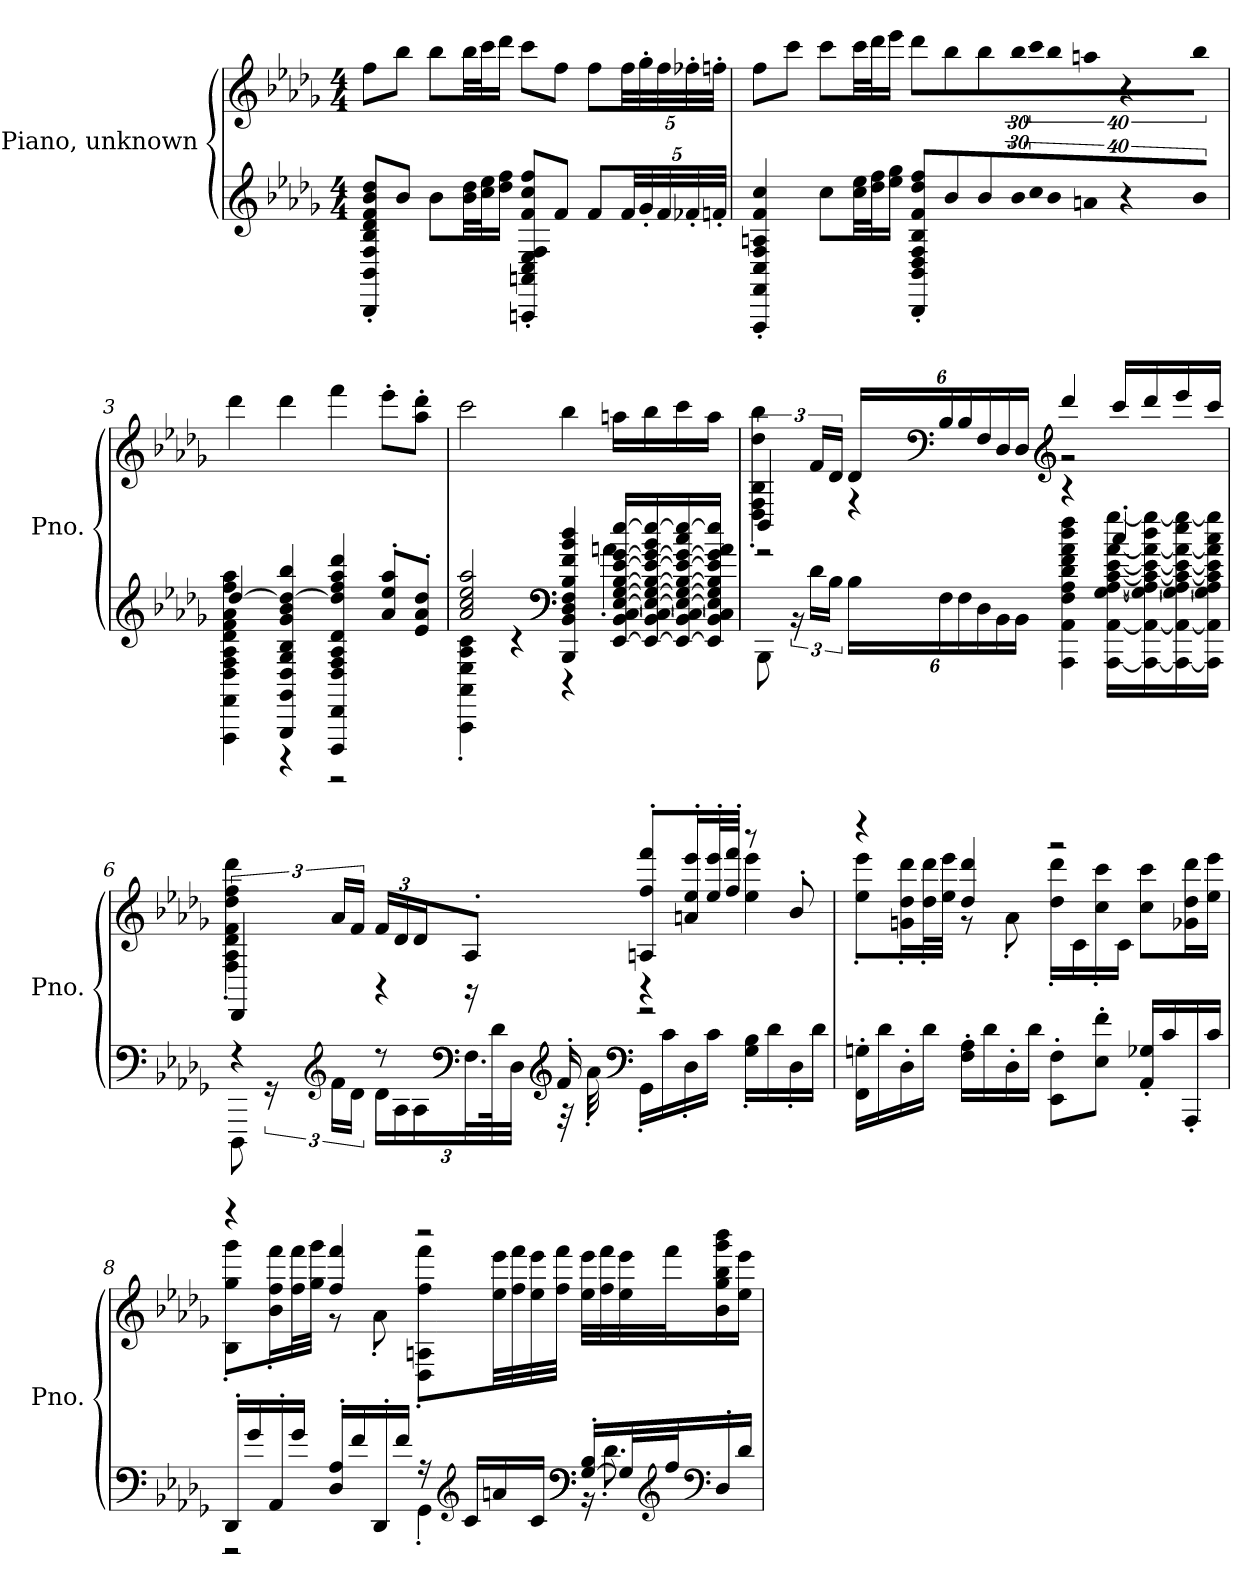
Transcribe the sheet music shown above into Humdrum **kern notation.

**kern	**kern
*part1	*part1
*staff2	*staff1
*I"Piano, unknown	*
*I'Pno.	*
*clefG2	*clefG2
*k[b-e-a-d-g-]	*k[b-e-a-d-g-]
*M4/4	*M4/4
*MM120	*MM120
=1	=1
8BBB-/' 8BB-/' 8F/' 8B-/' 8d-/' 8f/' 8b-/' 8dd-/'L	8ff\L
8b-/J	8bb-\J
8b-\L	8bb-\L
32b-\ 32dd-\LL	32bb-\LL
32cc\ 32ee-\J	32ccc\J
16dd-\ 16ff\JJ	16ddd-\JJ
8AAAn/' 8AAn/' 8C/' 8E-/' 8F/' 8f/' 8cc/' 8ff/'L	8ccc\L
8f/J	8ff\J
8f/L	8ff\L
*Xbrackettup	*Xbrackettup
40f/LL	40ff\LL
40g-'/	40gg-'\
40f/	40ff\
40f-X'/	40ff-X'\
40fn'/JJJ	40ffn'\JJJ
=2	=2
4FFF/' 4FF/' 4C/' 4F/' 4An/' 4f/' 4cc/'	8ff\L
.	8ccc\J
8cc\L	8ccc\L
32cc\ 32ee-\LL	32ccc\LL
32dd-\ 32ff\J	32ddd-\J
16ee-\ 16gg-\JJ	16eee-\JJ
8BBB-/' 8BB-/' 8D-/' 8F/' 8B-/' 8f/' 8dd-/' 8ff/'L	8ddd-\L
8b-/	8bb-\
8b-/	8bb-\
*brackettup	*
!LO:N:vis=64	!
*	*brackettup
!	!LO:N:vis=64
960%17b-/KLL	960%17bb-\KLL
!LO:N:vis=32	!LO:N:vis=32
640%23cc/	640%23ccc\
!LO:N:vis=64	!LO:N:vis=64
960%17b-/L	960%17bb-\L
!LO:N:vis=64	!LO:N:vis=64
960%17an/JJJJ	960%17aan\JJJJ
!LO:N:vis=64	!LO:N:vis=64
960%17r	960%17r
1920ryy	1920ryy
!LO:N:vis=64	!LO:N:vis=64
960%17b-\	960%17bb-\
!!LO:LB:g=z
=3	=3
*^	*
[4dd-/	4FFF\ 4FF\ 4D-\ 4F\ 4A-\ 4d-\ 4f\ 4a-\ 4ff\ 4aa-\	4ddd-\
4GGG-/ 4GG-/ 4D-/ 4G-/ 4B-/ 4g-/ 4b-/ 4dd-/_ 4bb-/	4r	4ddd-\
4DDD-/ 4DD-/ 4D-/ 4F/ 4A-/ 4d-/ 4dd-/] 4ff/ 4aa-/ 4ddd-/	2r	4fff\
8a-/' 8ee-/' 8aa-/'L	.	8eee-'\L
8e-/' 8a-/' 8dd-/'J	.	8aa-\' 8ddd-\'J
=4	=4	=4
2a-/ 2cc/ 2ee-/ 2aa-/	4AAA-\' 4AA-\' 4E-\' 4A-\' 4c\'	2ccc\
.	4r	.
*clefF4	*	*
4BBB-/ 4BB-/ 4D-/ 4F/ 4B-/ 4f/ 4b-/ 4dd-/	4r	4bb-\
[16EE-/ [16BB-/ [16C/ [16E-/ [16G-/ [16B-/ [16e-/ [16g-/ [16ee-/LL	4an'\	16aan\LL
16EE-/_ 16BB-/_ 16C/_ 16E-/_ 16G-/_ 16B-/_ 16e-/_ 16g-/_ 16b-/ 16ee-/_	.	16bb-\
16EE-/_ 16BB-/_ 16C/_ 16E-/_ 16G-/_ 16B-/_ 16e-/_ 16g-/_ 16cc/ 16ee-/_	.	16ccc\
16EE-/] 16BB-/] 16C/] 16E-/] 16G-/] 16B-/] 16e-/] 16g-/] 16a/ 16ee-/]JJ	.	16aa\JJ
!!LO:LB:g=z
=5	=5	=5
*	*	*^
2r	8BBB-\	6BB-/	4D-\' 4F\' 4B-\' 4dd-\' 4bb-\'
.	24r	.	.
.	24d-\LL	24f/LL	.
.	24B-\JJ	24d-/JJ	.
*	*Xbrackettup	*Xbrackettup	*
.	24B-\LL	24d-/LL	4r
*	*	*clefF4	*
.	24F\	24B-/	.
.	24F\	24B-/	.
.	24D-\	24F/	.
.	24BB-\	24D-/	.
.	24BB-\JJ	24D-/JJ	.
*	*	*clefG2	*
4r	4AAA-\ 4AA-\ 4F\ 4A-\ 4d-\ 4f\ 4a-\ 4dd-\ 4ff\	4ddd-/	2r
4cc'/	[16AAA-\ [16AA-\ [16G-\ [16A-\ [16c\ [16e-\ [16a-\ [16gg-\LL	16ccc/LL	.
.	16AAA-\_ 16AA-\_ 16G-\_ 16A-\_ 16c\_ 16e-\_ 16a-\_ 16dd-\ 16gg-\_	16ddd-/	.
.	16AAA-\_ 16AA-\_ 16G-\_ 16A-\_ 16c\_ 16e-\_ 16a-\_ 16ee-\ 16gg-\_	16eee-/	.
.	16AAA-\] 16AA-\] 16G-\] 16A-\] 16c\] 16e-\] 16a-\] 16cc\ 16gg-\]JJ	16ccc/JJ	.
!!LO:LB:g=z	!!
=6	=6	=6	=6
*	*	*brackettup	*
4r	8DDD-\	6DD-/	4F\' 4A-\' 4d-\' 4f\' 4dd-\' 4ff\' 4ddd-\'
*	*brackettup	*	*
.	24r	.	.
*clefG2	*	*	*
.	24f\LL	24a-/LL	.
.	24d-\JJ	24f/JJ	.
*	*Xbrackettup	*Xbrackettup	*
8r	24d-\LL	24f/LL	4r
.	24A-\	24d-/	.
.	24A-\	24d-/J	.
*clefF4	*	*	*
16r	48.F\L	8A-'/J	.
.	96d-\K	.	.
.	48D-\JJJ	.	.
*clefG2	*	*	*
16f'/	32r	.	.
.	32a-'\	.	.
*clefF4	*	*	*
2r	16GG-'\LL	8An/' 8ff/' 8fff/'L	4r
.	16c\	.	.
.	16D-'\	16an/' 16ee-/' 16eee-/'L	.
.	16c\JJ	32ee-/' 32eee-/'L	.
.	.	32ff/' 32fff/'JJJ	.
.	16G-\' 16B-\'LL	8r	4ee-\ 4eee-\
.	16d-\	.	.
.	16D-'\	8b-'/	.
.	16d-\JJ	.	.
*v	*v	*	*
!!LO:LB:g=z	!!
=7	=7	=7
16FF\' 16Gn\'LL	4r	8ee-\' 8eee-\'L
16d-\	.	.
16D-'\	.	16gn\' 16dd-\' 16ddd-\'L
16d-\JJ	.	32dd-\' 32ddd-\'L
.	.	32ee-\ 32eee-\JJJ
16F\' 16A-\'LL	4dd-/ 4ddd-/	8r
16d-\	.	.
16D-'\	.	8a-'\
16d-\JJ	.	.
8EE-\' 8F\'L	2r	16dd-\' 16ddd-\'LL
.	.	16c\
8E-\' 8f\'J	.	16cc\' 16ccc\'
.	.	16c\JJ
16AA-/' 16G-X/'LL	.	8cc\ 8ccc\L
16c/	.	.
16AAA-'/	.	16g-X\ 16dd-\ 16ddd-\L
16c/JJ	.	16ee-\ 16eee-\JJ
!!LO:LB:g=z	!!
=8	=8	=8
*^	*	*
16DD-'/LL	2r	4r	8B-\' 8gg-\' 8ggg-\'L
16g-/	.	.	.
16AA-'/	.	.	16b-\' 16ff\' 16fff\'L
16g-/JJ	.	.	32ff\ 32fff\L
.	.	.	32gg-\ 32ggg-\JJJ
16D-/' 16A-/'LL	.	4ff/ 4fff/	8r
16f/	.	.	.
16DD-'/	.	.	8a-'\
16f/JJ	.	.	.
16r	4GG-'\	2r	8D-\' 8An\' 8ff\' 8fff\'L
*clefG2	*	*	*
16c/LL	.	.	.
16an/	.	.	32ee-\ 32eee-\LL
.	.	.	32ff\ 32fff\
16c/JJ	.	.	32ee-\ 32eee-\
.	.	.	32ff\ 32fff\JJJ
*clefF4	*	*	*
[16G-/' 16B-/'LL	16r	.	32ee-\ 32eee-\LLL
.	.	.	32ff\ 32fff\
32G-/L]	8.d-'\	.	32ee-\ 32eee-\
*clefG2	*	*	*
32ff/J	.	.	32fff\J
*clefF4	*	*	*
16D-'/	.	.	16b-\ 16gg-\ 16bb-\ 16ggg-\ 16bbb-\
16d-/JJ	.	.	16ee-\ 16eee-\JJ
*v	*v	*	*
*	*v	*v
=	=
*-	*-
